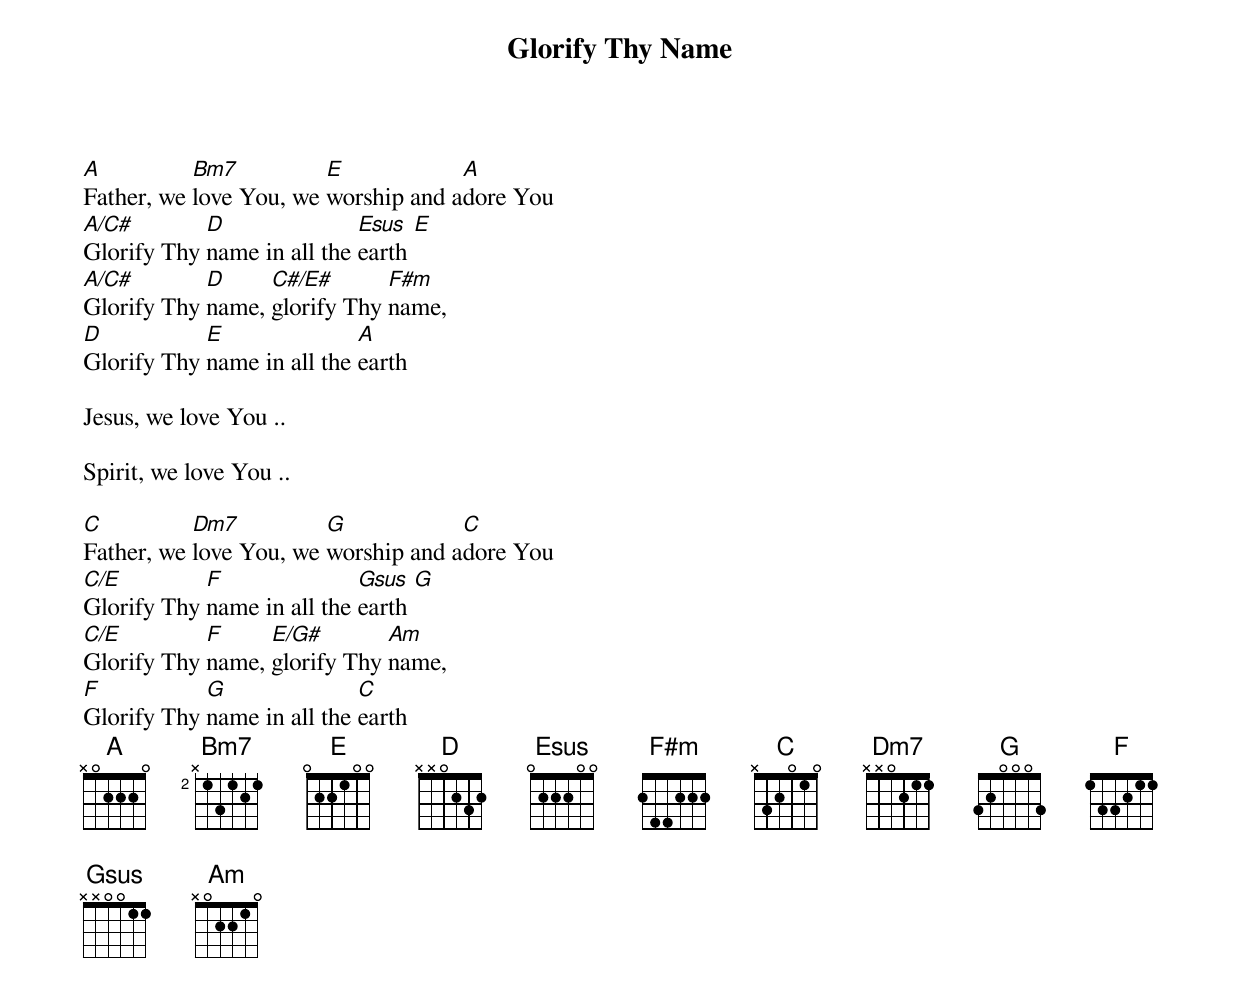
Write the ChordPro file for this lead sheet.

{title: Glorify Thy Name}
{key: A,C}
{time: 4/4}
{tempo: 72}
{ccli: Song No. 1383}
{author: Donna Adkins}
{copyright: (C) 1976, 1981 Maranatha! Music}

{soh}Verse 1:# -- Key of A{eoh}
[A]Father, we [Bm7]love You, we [E]worship and a[A]dore You
[A/C#]Glorify Thy [D]name in all the [Esus]earth [E]
[A/C#]Glorify Thy [D]name, [C#/E#]glorify Thy [F#m]name,
[D]Glorify Thy [E]name in all the [A]earth

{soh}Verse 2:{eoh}
Jesus, we love You ..

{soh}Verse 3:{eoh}
Spirit, we love You ..

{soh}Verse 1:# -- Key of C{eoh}
[C]Father, we [Dm7]love You, we [G]worship and a[C]dore You
[C/E]Glorify Thy [F]name in all the [Gsus]earth [G]
[C/E]Glorify Thy [F]name, [E/G#]glorify Thy [Am]name,
[F]Glorify Thy [G]name in all the [C]earth
